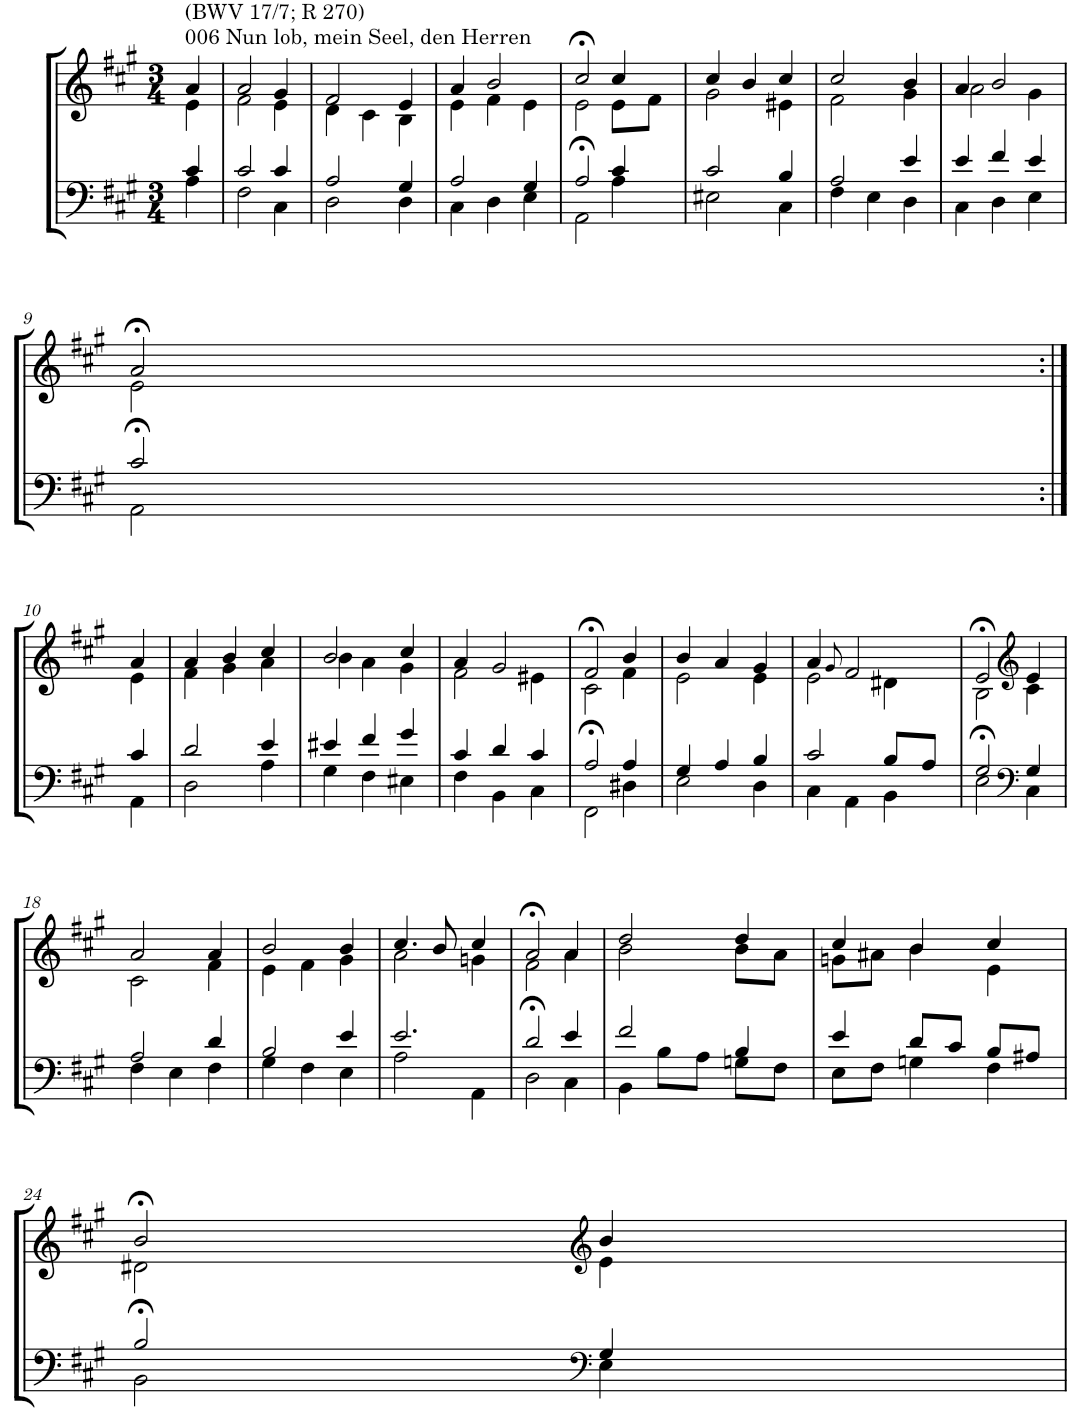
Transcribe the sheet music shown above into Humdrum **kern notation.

**kern	**kern
*part2	*part1
*staff2	*staff1
*I"Tenor/Baß	*I"Sopran/Alt
*clefF4	*clefG2
*k[f#c#g#]	*k[f#c#g#]
*M3/4	*M3/4
=1	=1
*^	*^
!	!	!LO:TX:a:t=006 Nun lob, mein Seel, den Herren	!
!	!	!LO:TX:a:t=(BWV 17/7; R 270)	!
4c#/	4A\	4a/	4e\
=2	=2	=2	=2
2c#/	2F#\	2a/	2f#\
4c#/	4C#\	4g#/	4e\
=3	=3	=3	=3
2A/	2D\	2f#/	4d\
.	.	.	4c#\
4G#/	4D\	4e/	4B\
=4	=4	=4	=4
2A/	4C#\	4a/	4e\
.	4D\	2b/	4f#\
4G#/	4E\	.	4e\
=5	=5	=5	=5
2A/	2AA>\	2cc#>/	2e\
4c#/	4A\	4cc#/	8e\L
.	.	.	8f#\J
=6	=6	=6	=6
2c#/	2E#X\	4cc#/	2g#\
.	.	4b/	.
4B/	4C#\	4cc#/	4e#X\
=7	=7	=7	=7
2A/	4F#\	2cc#/	2f#\
.	4E\	.	.
4e/	4D\	4b/	4g#\
=8	=8	=8	=8
4e/	4C#\	4a/	2a\
4f#/	4D\	2b/	.
4e/	4E\	.	4g#\
!!LO:LB:g=z	!!
=9	=9	=9	=9
2c#/	2AA>\	2a>/	2e\
!!LO:LB:g=z	!!
=10:|!	=10:|!	=10:|!	=10:|!
4c#/	4AA\	4a/	4e\
=11	=11	=11	=11
2d/	2D\	4a/	4f#\
.	.	4b/	4g#\
4e/	4A\	4cc#/	4a\
=12	=12	=12	=12
4e#X/	4G#\	2b/	4b\
4f#/	4F#\	.	4a\
4g#/	4E#X\	4cc#/	4g#\
=13	=13	=13	=13
4c#/	4F#\	4a/	2f#\
4d/	4BB\	2g#/	.
4c#/	4C#\	.	4e#X\
=14	=14	=14	=14
2A/	2FF#>\	2f#>/	2c#\
4A/	4D#X\	4b/	4f#\
=15	=15	=15	=15
4G#/	2E\	4b/	2e\
4A/	.	4a/	.
4B/	4D\	4g#/	4e\
=16	=16	=16	=16
2c#/	4C#\	4a/	2e\
.	.	8qg#/	.
.	4AA\	2f#/	.
8B/L	4BB\	.	4d#X\
8A/J	.	.	.
=17	=17	=17	=17
2G#/	2E>\	2e>/	2B\
*clefF4	*	*clefG2	*
4G#/	4C#\	4e/	4c#\
!!LO:LB:g=z	!!
=18	=18	=18	=18
2A/	4F#\	2a/	2c#\
.	4E\	.	.
4d/	4F#\	4a/	4f#\
=19	=19	=19	=19
2B/	4G#\	2b/	4e\
.	4F#\	.	4f#\
4e/	4E\	4b/	4g#\
=20	=20	=20	=20
2.e/	2A\	4.cc#/	2a\
.	.	8b/	.
.	4AA\	4cc#/	4gn\
=21	=21	=21	=21
2d/	2D>\	2a>/	2f#\
4e/	4C#\	4a/	4a\
=22	=22	=22	=22
2f#/	4BB\	2dd/	2b\
.	8B\L	.	.
.	8A\J	.	.
4B/	8Gn\L	4dd/	8b\L
.	8F#\J	.	8a\J
=23	=23	=23	=23
4e/	8E\L	4cc#/	8gn\L
.	8F#\J	.	8a#X\J
8d/L	4Gn\	4b/	4b\
8c#/J	.	.	.
8B/L	4F#\	4cc#/	4e\
8A#X/J	.	.	.
!!LO:LB:g=z	!!
=24	=24	=24	=24
2B/	2BB>\	2b>/	2d#X\
*clefF4	*	*clefG2	*
4G#/	4E\	4b/	4e\
*v	*v	*	*
*	*v	*v
=	=
*-	*-
